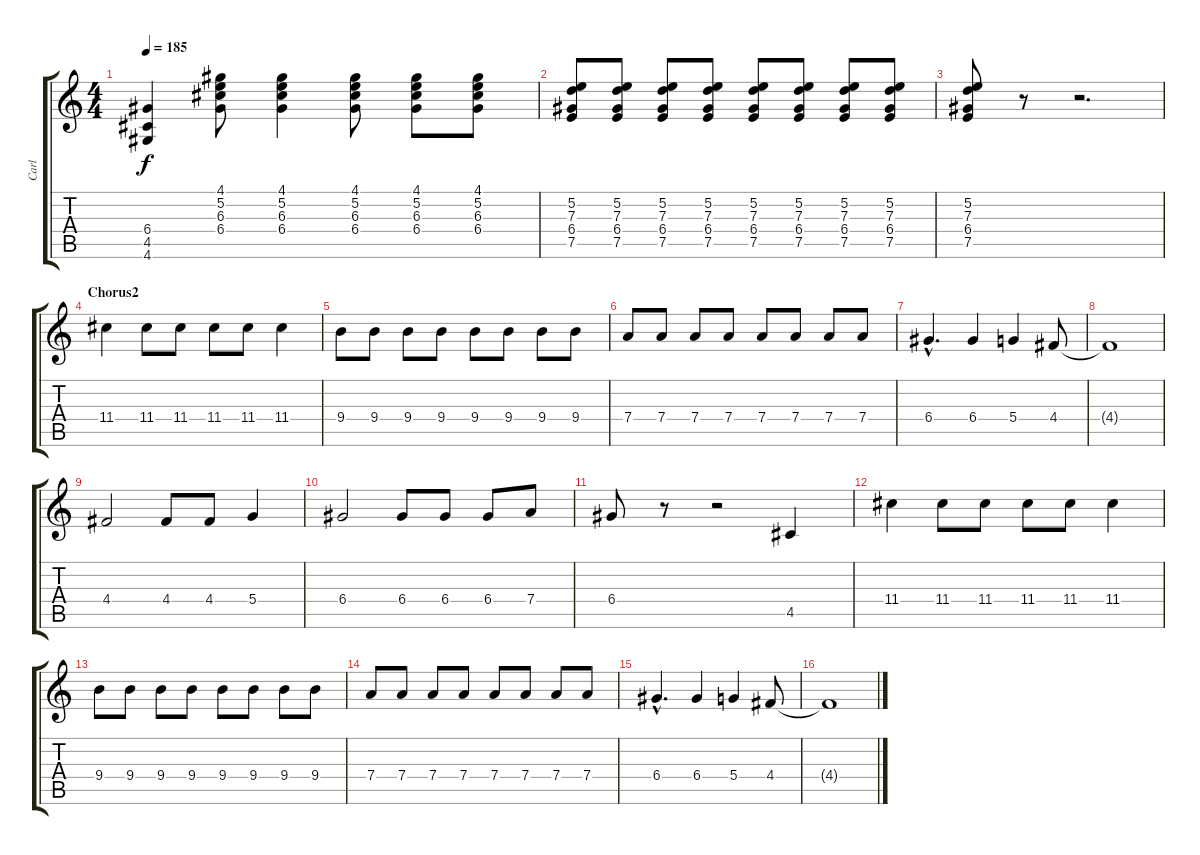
\track ("Carl" "Carl") {instrument distortionguitar}
\staff {score tabs}
\tuning (E4 B3 G3 D3 A2 E2) {hide}
\ts (4 4)
\tempo 185
\clef g2
\ks c
(6.4 4.5 4.6).4{dy f} (4.1 5.2 6.3 6.4).8 (4.1 5.2 6.3 6.4).4 (4.1 5.2 6.3 6.4).8 (4.1 5.2 6.3 6.4).8 (4.1 5.2 6.3 6.4).8 |
(5.2 7.3 6.4 7.5).8 (5.2 7.3 6.4 7.5).8 (5.2 7.3 6.4 7.5).8 (5.2 7.3 6.4 7.5).8 (5.2 7.3 6.4 7.5).8 (5.2 7.3 6.4 7.5).8 (5.2 7.3 6.4 7.5).8 (5.2 7.3 6.4 7.5).8 |
(5.2 7.3 6.4 7.5).8 r.8 r.2{d} |
\section ("" "Chorus2")
11.4.4 11.4.8 11.4.8 11.4.8 11.4.8 11.4.4 |
9.4.8 9.4.8 9.4.8 9.4.8 9.4.8 9.4.8 9.4.8 9.4.8 |
7.4.8 7.4.8 7.4.8 7.4.8 7.4.8 7.4.8 7.4.8 7.4.8 |
6.4{hac}.4{d} 6.4.4 5.4.4 4.4.8 |
4.4{t}.1 |
4.4.2 4.4.8 4.4.8 5.4.4 |
6.4.2 6.4.8 6.4.8 6.4.8 7.4.8 |
6.4.8 r.8 r.2 4.5.4 |
11.4.4 11.4.8 11.4.8 11.4.8 11.4.8 11.4.4 |
9.4.8 9.4.8 9.4.8 9.4.8 9.4.8 9.4.8 9.4.8 9.4.8 |
7.4.8 7.4.8 7.4.8 7.4.8 7.4.8 7.4.8 7.4.8 7.4.8 |
6.4{hac}.4{d} 6.4.4 5.4.4 4.4.8 |
4.4{t}.1
